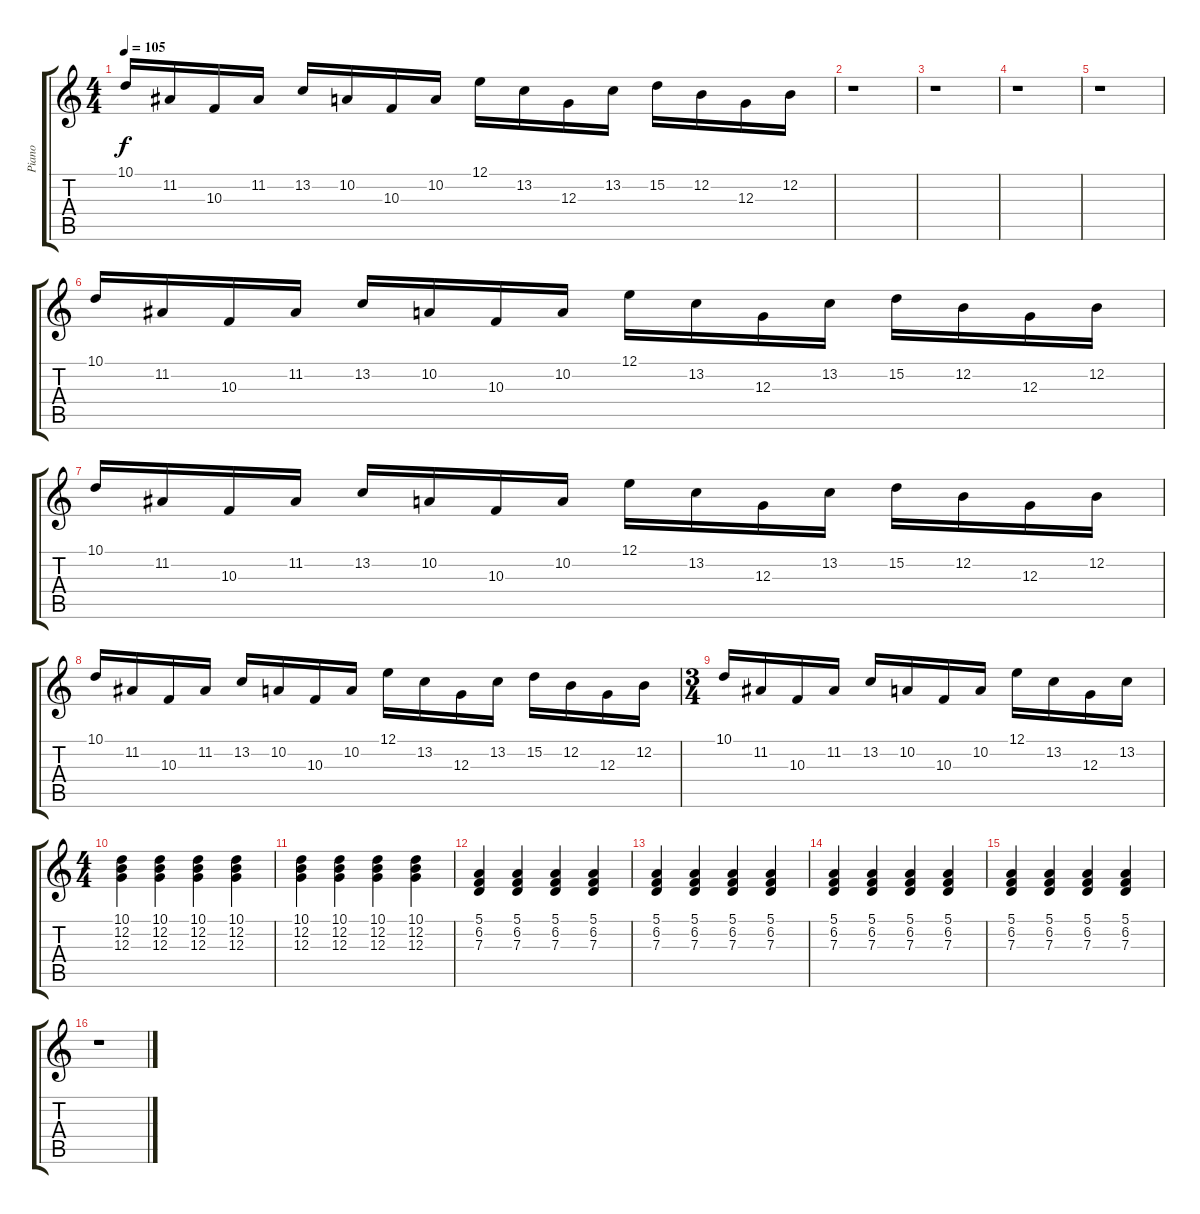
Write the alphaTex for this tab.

\track ("Piano" "Piano") {instrument brightacousticpiano}
\staff {score tabs}
\tuning (E4 B3 G3 D3 A2 E2) {hide}
\ts (4 4)
\tempo 105
\clef g2
\ks c
10.1.16{dy f} 11.2.16 10.3.16 11.2.16 13.2.16 10.2.16 10.3.16 10.2.16 12.1.16 13.2.16 12.3.16 13.2.16 15.2.16 12.2.16 12.3.16 12.2.16 |
r.1 |
r.1 |
r.1 |
r.1 |
10.1.16 11.2.16 10.3.16 11.2.16 13.2.16 10.2.16 10.3.16 10.2.16 12.1.16 13.2.16 12.3.16 13.2.16 15.2.16 12.2.16 12.3.16 12.2.16 |
10.1.16 11.2.16 10.3.16 11.2.16 13.2.16 10.2.16 10.3.16 10.2.16 12.1.16 13.2.16 12.3.16 13.2.16 15.2.16 12.2.16 12.3.16 12.2.16 |
10.1.16 11.2.16 10.3.16 11.2.16 13.2.16 10.2.16 10.3.16 10.2.16 12.1.16 13.2.16 12.3.16 13.2.16 15.2.16 12.2.16 12.3.16 12.2.16 |
\ts (3 4)
10.1.16 11.2.16 10.3.16 11.2.16 13.2.16 10.2.16 10.3.16 10.2.16 12.1.16 13.2.16 12.3.16 13.2.16 |
\ts (4 4)
(10.1 12.2 12.3).4 (10.1 12.2 12.3).4 (10.1 12.2 12.3).4 (10.1 12.2 12.3).4 |
(10.1 12.2 12.3).4 (10.1 12.2 12.3).4 (10.1 12.2 12.3).4 (10.1 12.2 12.3).4 |
(5.1 6.2 7.3).4 (5.1 6.2 7.3).4 (5.1 6.2 7.3).4 (5.1 6.2 7.3).4 |
(5.1 6.2 7.3).4 (5.1 6.2 7.3).4 (5.1 6.2 7.3).4 (5.1 6.2 7.3).4 |
(5.1 6.2 7.3).4 (5.1 6.2 7.3).4 (5.1 6.2 7.3).4 (5.1 6.2 7.3).4 |
(5.1 6.2 7.3).4 (5.1 6.2 7.3).4 (5.1 6.2 7.3).4 (5.1 6.2 7.3).4 |
r.1
